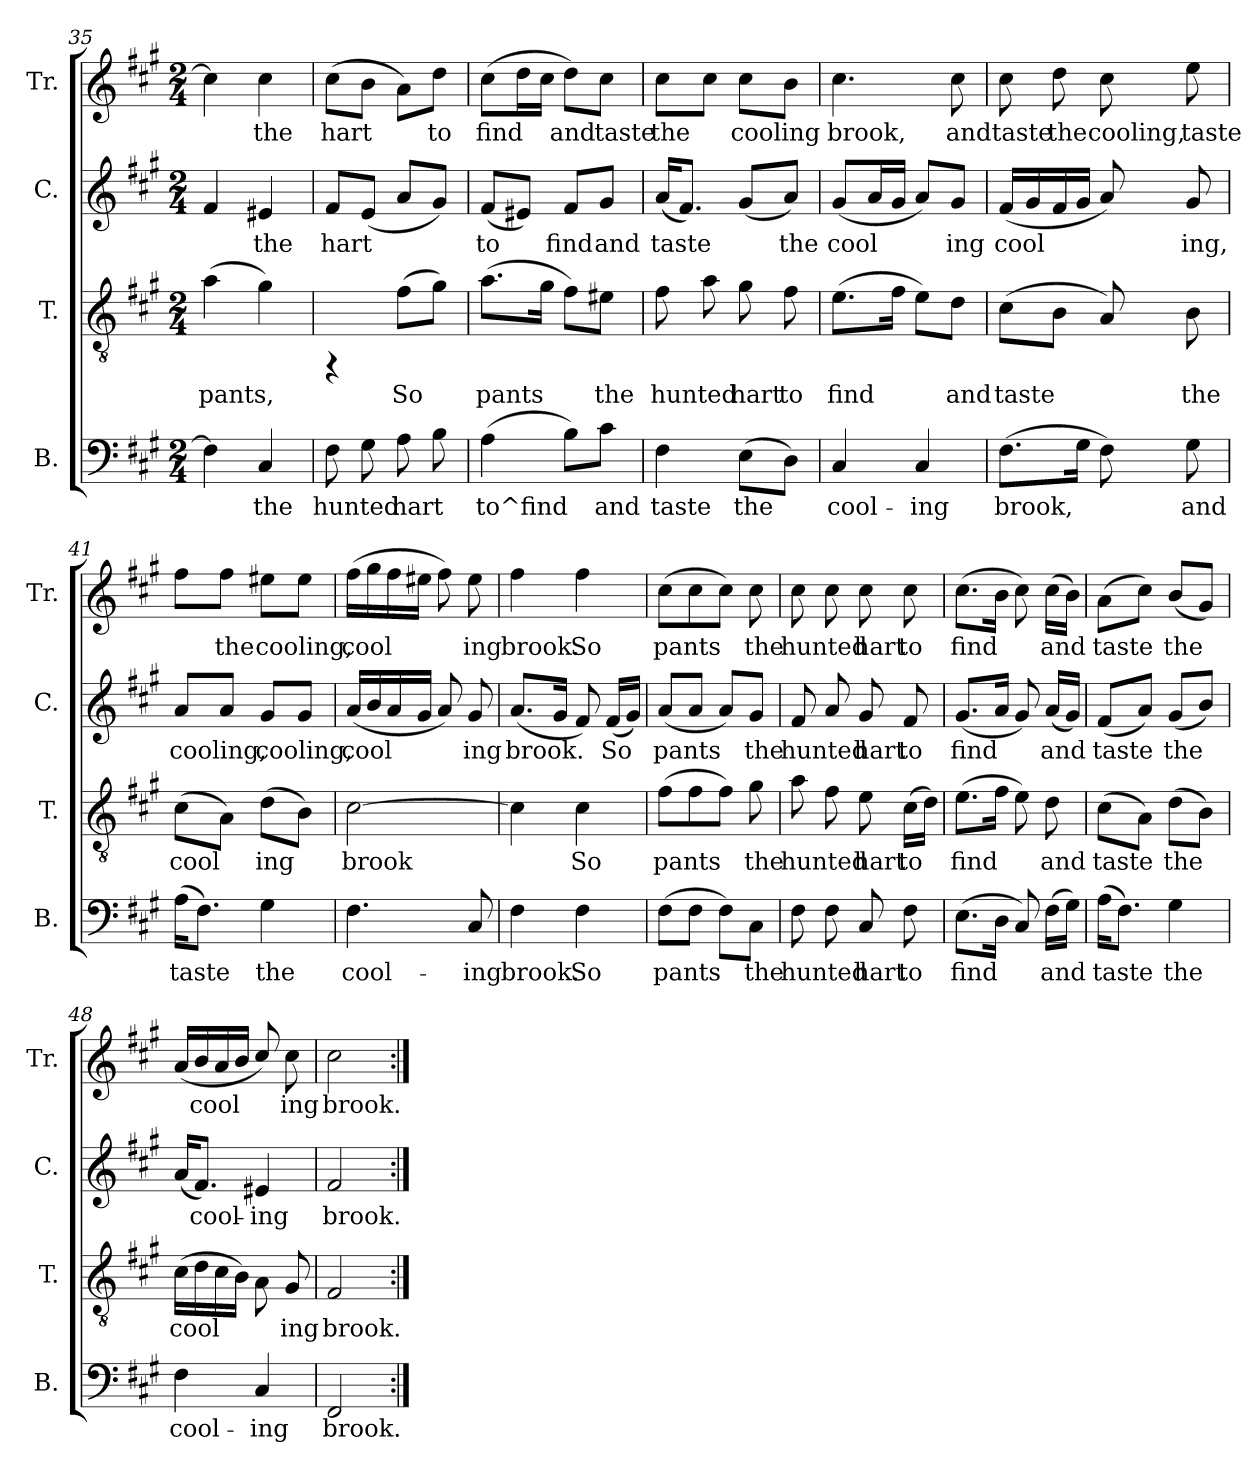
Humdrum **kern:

**kern	**text	**kern	**text	**kern	**text	**kern	**text
*part4	*part4	*part3	*part3	*part2	*part2	*part1	*part1
*staff4	*staff4	*staff3	*staff3	*staff2	*staff2	*staff1	*staff1
*I"B.	*	*I"T.	*	*I"C.	*	*I"Tr.	*
*I'B.	*	*I'T.	*	*I'C.	*	*I'Tr.	*
*clefF4	*	*clefGv2	*	*clefG2	*	*clefG2	*
*k[f#c#g#]	*	*k[f#c#g#]	*	*k[f#c#g#]	*	*k[f#c#g#]	*
*A:	*	*A:	*	*A:	*	*A:	*
*M2/4	*	*M2/4	*	*M2/4	*	*M2/4	*
=35	=35	=35	=35	=35	=35	=35	=35
!	!LO:LY:b:cj	!	!LO:LY:b:cj	!	!LO:LY:b:cj	!	!LO:LY:b:rj
4F#\]	.	(>4a\	pants,	4f#/	.	4cc#\]	.
!	!LO:LY:b:cj	!	!LO:LY:b:cj	!	!LO:LY:b:cj	!	!LO:LY:b:rj
4C#/	the	4g#\)	.	4e#X/	the	4cc#\	the
=36	=36	=36	=36	=36	=36	=36	=36
!	!LO:LY:b:cj	!	!	!	!LO:LY:b:cj	!	!LO:LY:b:rj
8F#\	hunted	4rFF	.	8f#/L	hart-	(>8cc#\L	hart
!	!LO:LY:b:cj	!	!	!	!LO:LY:b:cj	!	!LO:LY:b:rj
8G#\	.	.	.	(<8e/J	--	8b\J	.
!	!LO:LY:b:cj	!	!LO:LY:b:cj	!	!LO:LY:b:cj	!	!LO:LY:b:rj
8A\	hart	(>8f#\L	So	8a/L	--	8a\L)	.
!	!LO:LY:b:cj	!	!LO:LY:b:cj	!	!LO:LY:b:cj	!	!LO:LY:b:rj
8B\	.	8g#\J)	.	8g#/J)	--	8dd\J	to
=37	=37	=37	=37	=37	=37	=37	=37
!	!LO:LY:b:cj	!	!LO:LY:b:cj	!	!LO:LY:b:cj	!	!LO:LY:b:rj
(>4A\	to^find	(>8.a\L	pants	(<8f#/L	-to	(>8cc#\L	find
!	!	!	!	!	!LO:LY:b:cj	!	!LO:LY:b:rj
.	.	.	.	8e#X/J)	.	16dd\	.
!	!	!	!LO:LY:b:cj	!	!	!	!LO:LY:b:rj
.	.	16g#\J	.	.	.	16cc#\J	.
!	!LO:LY:b:cj	!	!LO:LY:b:cj	!	!LO:LY:b:cj	!	!LO:LY:b:rj
8B\L)	.	8f#\L)	.	8f#/L	find	8dd\L)	and
!	!LO:LY:b:cj	!	!LO:LY:b:cj	!	!LO:LY:b:cj	!	!LO:LY:b:rj
8c#\J	and	8e#X\J	the	8g#/J	and	8cc#\J	taste
=38	=38	=38	=38	=38	=38	=38	=38
!	!LO:LY:b:cj	!	!LO:LY:b:cj	!	!LO:LY:b:cj	!	!LO:LY:b:rj
4F#\	taste	8f#\	hunted	(<16a/L	taste	8cc#\L	the
!	!	!	!	!	!LO:LY:b:cj	!	!
.	.	.	.	8.f#/J)	.	.	.
!	!	!	!LO:LY:b:cj	!	!	!	!LO:LY:b:rj
.	.	8a\	.	.	.	8cc#\J	.
!	!LO:LY:b:cj	!	!LO:LY:b:cj	!	!LO:LY:b:cj	!	!LO:LY:b:rj
(>8E\L	the	8g#\	hart	(<8g#/L	.	8cc#\L	cooling
!	!LO:LY:b:cj	!	!LO:LY:b:cj	!	!LO:LY:b:cj	!	!LO:LY:b:rj
8D\J)	.	8f#\	to	8a/J)	the	8b\J	.
=39	=39	=39	=39	=39	=39	=39	=39
!	!LO:LY:b:cj	!	!LO:LY:b:cj	!	!LO:LY:b:cj	!	!LO:LY:b:rj
4C#/	cool-	(>8.e\L	find	(<8g#/L	cool-	4.cc#\	brook,
!	!	!	!	!	!LO:LY:b:cj	!	!
.	.	.	.	16a/	--	.	.
!	!	!	!LO:LY:b:cj	!	!LO:LY:b:cj	!	!
.	.	16f#\J	.	16g#/J	--	.	.
!	!LO:LY:b:cj	!	!LO:LY:b:cj	!	!LO:LY:b:cj	!	!
4C#/	-ing	8e\L)	.	8a/L)	--	.	.
!	!	!	!LO:LY:b:cj	!	!LO:LY:b:cj	!	!LO:LY:b:rj
.	.	8d\J	and	8g#/J	-ing	8cc#\	and
!!LO:LB:g=z
=40	=40	=40	=40	=40	=40	=40	=40
!	!LO:LY:b:cj	!	!LO:LY:b:cj	!	!LO:LY:b:cj	!	!LO:LY:b:rj
(>8.F#\L	brook,	(>8c#\L	taste	(<16f#/L	cool-	8cc#\	taste
!	!	!	!	!	!LO:LY:b:cj	!	!
.	.	.	.	16g#/	--	.	.
!	!	!	!LO:LY:b:cj	!	!LO:LY:b:cj	!	!LO:LY:b:rj
.	.	8B\J	.	16f#/	--	8dd\	the
!	!LO:LY:b:cj	!	!	!	!LO:LY:b:cj	!	!
16G#\J	.	.	.	16g#/J	--	.	.
!	!LO:LY:b:cj	!	!LO:LY:b:cj	!	!LO:LY:b:cj	!	!LO:LY:b:rj
8F#\)	.	8A/)	.	8a/)	--	8cc#\	cooling,
!	!LO:LY:b:cj	!	!LO:LY:b:cj	!	!LO:LY:b:cj	!	!LO:LY:b:rj
8G#\	and	8B\	the	8g#/	-ing,	8ee\	taste
=41	=41	=41	=41	=41	=41	=41	=41
!	!LO:LY:b:cj	!	!LO:LY:b:cj	!	!LO:LY:b:cj	!	!LO:LY:b:rj
(>16A\L	taste	(>8c#\L	cool-	8a/L	cooling,	8ff#\L	.
!	!LO:LY:b:cj	!	!	!	!	!	!
8.F#\J)	.	.	.	.	.	.	.
!	!	!	!LO:LY:b:cj	!	!LO:LY:b:cj	!	!LO:LY:b:rj
.	.	8A\J)	--	8a/J	.	8ff#\J	the
!	!LO:LY:b:cj	!	!LO:LY:b:cj	!	!LO:LY:b:cj	!	!LO:LY:b:rj
4G#\	the	(>8d\L	-ing	8g#/L	cooling,	8ee#X\L	cooling,
!	!	!	!LO:LY:b:cj	!	!LO:LY:b:cj	!	!LO:LY:b:rj
.	.	8B\J)	.	8g#/J	.	8ee#\J	.
=42	=42	=42	=42	=42	=42	=42	=42
!	!LO:LY:b:cj	!	!LO:LY:b:cj	!	!LO:LY:b:cj	!	!LO:LY:b:rj
4.F#\	cool-	[>2c#\	brook-	(<16a/L	cool-	(>16ff#\L	cool-
!	!	!	!	!	!LO:LY:b:cj	!	!LO:LY:b:rj
.	.	.	.	16b/	--	16gg#\	--
!	!	!	!	!	!LO:LY:b:cj	!	!LO:LY:b:rj
.	.	.	.	16a/	--	16ff#\	--
!	!	!	!	!	!LO:LY:b:cj	!	!LO:LY:b:rj
.	.	.	.	16g#/J	--	16ee#X\J	--
!	!	!	!	!	!LO:LY:b:cj	!	!LO:LY:b:rj
.	.	.	.	8a/)	--	8ff#\)	--
!	!LO:LY:b:cj	!	!	!	!LO:LY:b:cj	!	!LO:LY:b:rj
8C#/	-ing	.	.	8g#/	-ing	8ee#\	-ing
=43	=43	=43	=43	=43	=43	=43	=43
!	!LO:LY:b:cj	!	!LO:LY:b:cj	!	!LO:LY:b:cj	!	!LO:LY:b:rj
4F#\	brook.	4c#\]	--	(<8.a/L	brook.	4ff#\	brook.
!	!	!	!	!	!LO:LY:b:cj	!	!
.	.	.	.	16g#/J	.	.	.
!	!LO:LY:b:cj	!	!LO:LY:b:cj	!	!LO:LY:b:cj	!	!LO:LY:b:rj
4F#\	So	4c#\	-So	8f#/)	.	4ff#\	So
!	!	!	!	!	!LO:LY:b:cj	!	!
.	.	.	.	(<16f#/L	So	.	.
!	!	!	!	!	!LO:LY:b:cj	!	!
.	.	.	.	16g#/J)	.	.	.
=44	=44	=44	=44	=44	=44	=44	=44
!	!LO:LY:b:cj	!	!LO:LY:b:cj	!	!LO:LY:b:cj	!	!LO:LY:b:rj
(>8F#\L	pants	(>8f#\L	pants	(<8a/L	pants	(>8cc#\L	pants
!	!LO:LY:b:cj	!	!LO:LY:b:cj	!	!LO:LY:b:cj	!	!LO:LY:b:rj
8F#\J	.	8f#\	.	8a/J	.	8cc#\	.
!	!LO:LY:b:cj	!	!LO:LY:b:cj	!	!LO:LY:b:cj	!	!LO:LY:b:rj
8F#\L)	.	8f#\J)	.	8a/L)	.	8cc#\J)	.
!	!LO:LY:b:cj	!	!LO:LY:b:cj	!	!LO:LY:b:cj	!	!LO:LY:b:rj
8C#\J	the	8g#\	the	8g#/J	the	8cc#\	the
=45	=45	=45	=45	=45	=45	=45	=45
!	!LO:LY:b:cj	!	!LO:LY:b:cj	!	!LO:LY:b:cj	!	!LO:LY:b:rj
8F#\	hunted	8a\	hunted	8f#/	hunted	8cc#\	hunted
!	!LO:LY:b:cj	!	!LO:LY:b:cj	!	!LO:LY:b:cj	!	!LO:LY:b:rj
8F#\	.	8f#\	.	8a/	.	8cc#\	.
!	!LO:LY:b:cj	!	!LO:LY:b:cj	!	!LO:LY:b:cj	!	!LO:LY:b:rj
8C#/	hart	8e\	hart	8g#/	hart	8cc#\	hart
!	!LO:LY:b:cj	!	!LO:LY:b:cj	!	!LO:LY:b:cj	!	!LO:LY:b:rj
8F#\	to	(>16c#\L	to	8f#/	to	8cc#\	to
!	!	!	!LO:LY:b:cj	!	!	!	!
.	.	16d\J)	.	.	.	.	.
=46	=46	=46	=46	=46	=46	=46	=46
!	!LO:LY:b:cj	!	!LO:LY:b:cj	!	!LO:LY:b:cj	!	!LO:LY:b:rj
(>8.E\L	find	(>8.e\L	find	(<8.g#/L	find	(>8.cc#\L	find
!	!LO:LY:b:cj	!	!LO:LY:b:cj	!	!LO:LY:b:cj	!	!LO:LY:b:rj
16D\J	.	16f#\J	.	16a/J	.	16b\J	.
!	!LO:LY:b:cj	!	!LO:LY:b:cj	!	!LO:LY:b:cj	!	!LO:LY:b:rj
8C#/)	.	8e\)	.	8g#/)	.	8cc#\)	.
!	!LO:LY:b:cj	!	!LO:LY:b:cj	!	!LO:LY:b:cj	!	!LO:LY:b:rj
(>16F#\L	and	8d\	and	(<16a/L	and	(>16cc#\L	and
!	!LO:LY:b:cj	!	!	!	!LO:LY:b:cj	!	!LO:LY:b:rj
16G#\J)	.	.	.	16g#/J)	.	16b\J)	.
=47	=47	=47	=47	=47	=47	=47	=47
!	!LO:LY:b:cj	!	!LO:LY:b:cj	!	!LO:LY:b:cj	!	!LO:LY:b:rj
(>16A\L	taste	(>8c#\L	taste	(<8f#/L	taste	(>8a\L	taste
!	!LO:LY:b:cj	!	!	!	!	!	!
8.F#\J)	.	.	.	.	.	.	.
!	!	!	!LO:LY:b:cj	!	!LO:LY:b:cj	!	!LO:LY:b:rj
.	.	8A\J)	.	8a/J)	.	8cc#\J)	.
!	!LO:LY:b:cj	!	!LO:LY:b:cj	!	!LO:LY:b:cj	!	!LO:LY:b:rj
4G#\	the	(>8d\L	the	(<8g#/L	the	(<8b/L	the
!	!	!	!LO:LY:b:cj	!	!LO:LY:b:cj	!	!LO:LY:b:rj
.	.	8B\J)	.	8b/J)	.	8g#/J)	.
=48	=48	=48	=48	=48	=48	=48	=48
!	!LO:LY:b:cj	!	!LO:LY:b:cj	!	!LO:LY:b:cj	!	!LO:LY:b:rj
4F#\	cool-	(>16c#\L	cool-	(<16a/L	.	(<16a/L	.
!	!	!	!LO:LY:b:cj	!	!LO:LY:b:cj	!	!LO:LY:b:rj
.	.	16d\	--	8.f#/J)	cool-	16b/	cool-
!	!	!	!LO:LY:b:cj	!	!	!	!LO:LY:b:rj
.	.	16c#\	--	.	.	16a/	--
!	!	!	!LO:LY:b:cj	!	!	!	!LO:LY:b:rj
.	.	16B\J)	--	.	.	16b/J	--
!	!LO:LY:b:cj	!	!LO:LY:b:cj	!	!LO:LY:b:cj	!	!LO:LY:b:rj
4C#/	-ing	8A\	--	4e#X/	-ing	8cc#/)	--
!	!	!	!LO:LY:b:cj	!	!	!	!LO:LY:b:rj
.	.	8G#/	-ing	.	.	8cc#\	-ing
=49	=49	=49	=49	=49	=49	=49	=49
!	!LO:LY:b:cj	!	!LO:LY:b:cj	!	!LO:LY:b:cj	!	!LO:LY:b:rj
2FF#/	brook.	2F#/	brook.	2f#/	brook.	2cc#\	brook.
=:|!	=:|!	=:|!	=:|!	=:|!	=:|!	=:|!	=:|!
*-	*-	*-	*-	*-	*-	*-	*-
